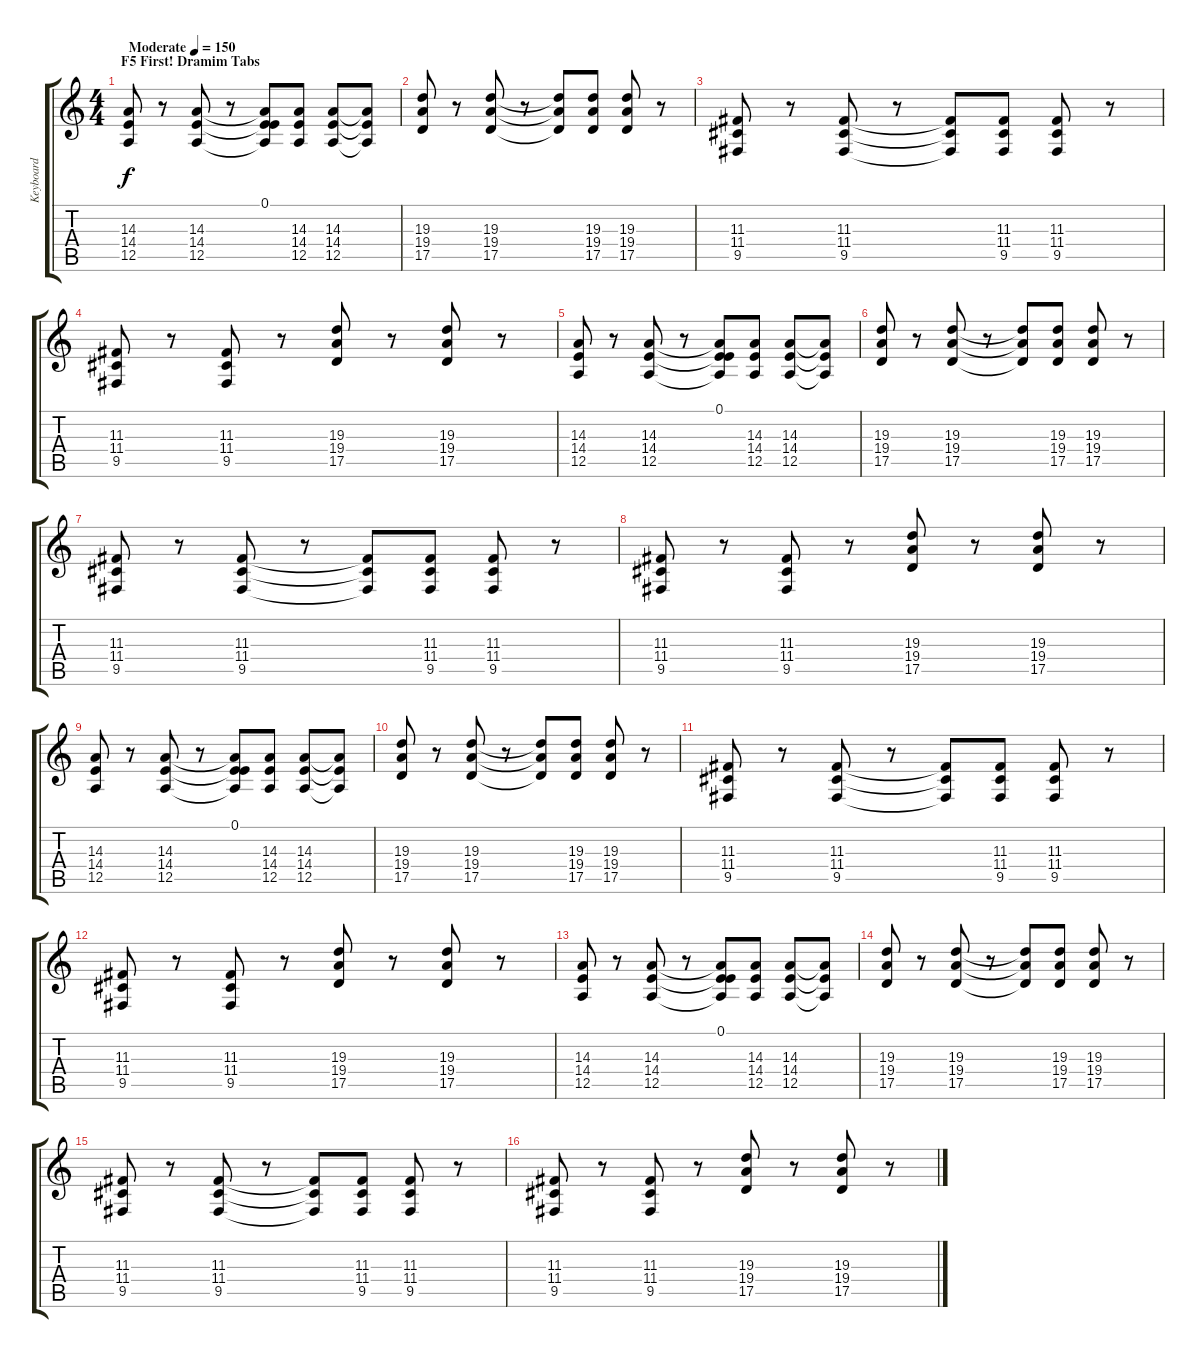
\track ("Keyboard" "Keyboard") {instrument lead5charang}
\staff {score tabs}
\tuning (E4 B3 G3 D3 A2 E2) {hide}
\ts (4 4)
\section ("" "F5 First! Dramim Tabs")
\tempo (150 "Moderate")
\clef g2
\ks c
(14.3 14.4 12.5).8{dy f instrument lead5charang} r.8 (14.3 14.4 12.5).8 r.8 (0.1 14.3{t} 14.4{t} 12.5{t}).8 (14.3 14.4 12.5).8 (14.3 14.4 12.5).8 (14.3{t} 14.4{t} 12.5{t}).8 |
(19.3 19.4 17.5).8 r.8 (19.3 19.4 17.5).8 r.8 (19.3{t} 19.4{t} 17.5{t}).8 (19.3 19.4 17.5).8 (19.3 19.4 17.5).8 r.8 |
(11.3 11.4 9.5).8 r.8 (11.3 11.4 9.5).8 r.8 (11.3{t} 11.4{t} 9.5{t}).8 (11.3 11.4 9.5).8 (11.3 11.4 9.5).8 r.8 |
(11.3 11.4 9.5).8 r.8 (11.3 11.4 9.5).8 r.8 (19.3 19.4 17.5).8 r.8 (19.3 19.4 17.5).8 r.8 |
(14.3 14.4 12.5).8 r.8 (14.3 14.4 12.5).8 r.8 (0.1 14.3{t} 14.4{t} 12.5{t}).8 (14.3 14.4 12.5).8 (14.3 14.4 12.5).8 (14.3{t} 14.4{t} 12.5{t}).8 |
(19.3 19.4 17.5).8 r.8 (19.3 19.4 17.5).8 r.8 (19.3{t} 19.4{t} 17.5{t}).8 (19.3 19.4 17.5).8 (19.3 19.4 17.5).8 r.8 |
(11.3 11.4 9.5).8 r.8 (11.3 11.4 9.5).8 r.8 (11.3{t} 11.4{t} 9.5{t}).8 (11.3 11.4 9.5).8 (11.3 11.4 9.5).8 r.8 |
(11.3 11.4 9.5).8 r.8 (11.3 11.4 9.5).8 r.8 (19.3 19.4 17.5).8 r.8 (19.3 19.4 17.5).8 r.8 |
(14.3 14.4 12.5).8 r.8 (14.3 14.4 12.5).8 r.8 (0.1 14.3{t} 14.4{t} 12.5{t}).8 (14.3 14.4 12.5).8 (14.3 14.4 12.5).8 (14.3{t} 14.4{t} 12.5{t}).8 |
(19.3 19.4 17.5).8 r.8 (19.3 19.4 17.5).8 r.8 (19.3{t} 19.4{t} 17.5{t}).8 (19.3 19.4 17.5).8 (19.3 19.4 17.5).8 r.8 |
(11.3 11.4 9.5).8 r.8 (11.3 11.4 9.5).8 r.8 (11.3{t} 11.4{t} 9.5{t}).8 (11.3 11.4 9.5).8 (11.3 11.4 9.5).8 r.8 |
(11.3 11.4 9.5).8 r.8 (11.3 11.4 9.5).8 r.8 (19.3 19.4 17.5).8 r.8 (19.3 19.4 17.5).8 r.8 |
(14.3 14.4 12.5).8 r.8 (14.3 14.4 12.5).8 r.8 (0.1 14.3{t} 14.4{t} 12.5{t}).8 (14.3 14.4 12.5).8 (14.3 14.4 12.5).8 (14.3{t} 14.4{t} 12.5{t}).8 |
(19.3 19.4 17.5).8 r.8 (19.3 19.4 17.5).8 r.8 (19.3{t} 19.4{t} 17.5{t}).8 (19.3 19.4 17.5).8 (19.3 19.4 17.5).8 r.8 |
(11.3 11.4 9.5).8 r.8 (11.3 11.4 9.5).8 r.8 (11.3{t} 11.4{t} 9.5{t}).8 (11.3 11.4 9.5).8 (11.3 11.4 9.5).8 r.8 |
(11.3 11.4 9.5).8 r.8 (11.3 11.4 9.5).8 r.8 (19.3 19.4 17.5).8 r.8 (19.3 19.4 17.5).8 r.8
